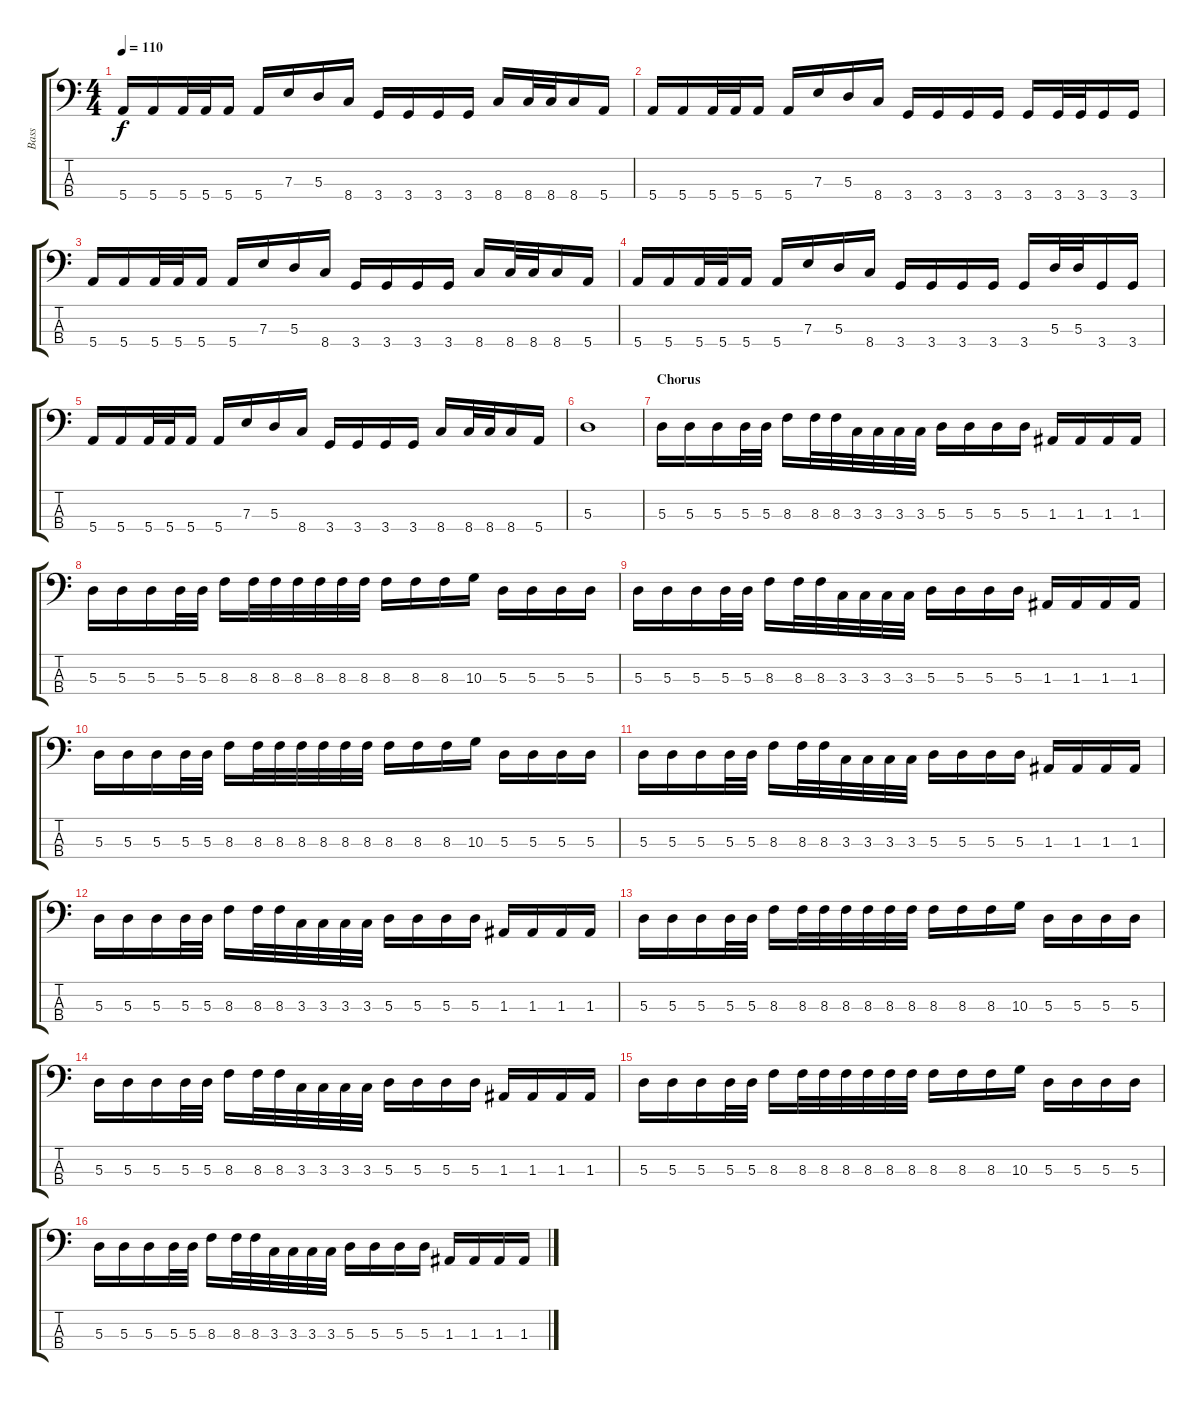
\track ("Bass" "Bass") {instrument electricbasspick}
\staff {score tabs}
\tuning (G2 D2 A1 E1) {hide}
\ts (4 4)
\tempo 110
\clef f4
\ks c
5.4.16{dy f} 5.4.16 5.4.32 5.4.32 5.4.16 5.4.16 7.3.16 5.3.16 8.4.16 3.4.16 3.4.16 3.4.16 3.4.16 8.4.16 8.4.32 8.4.32 8.4.16 5.4.16 |
5.4.16 5.4.16 5.4.32 5.4.32 5.4.16 5.4.16 7.3.16 5.3.16 8.4.16 3.4.16 3.4.16 3.4.16 3.4.16 3.4.16 3.4.32 3.4.32 3.4.16 3.4.16 |
5.4.16 5.4.16 5.4.32 5.4.32 5.4.16 5.4.16 7.3.16 5.3.16 8.4.16 3.4.16 3.4.16 3.4.16 3.4.16 8.4.16 8.4.32 8.4.32 8.4.16 5.4.16 |
5.4.16 5.4.16 5.4.32 5.4.32 5.4.16 5.4.16 7.3.16 5.3.16 8.4.16 3.4.16 3.4.16 3.4.16 3.4.16 3.4.16 5.3.32 5.3.32 3.4.16 3.4.16 |
5.4.16 5.4.16 5.4.32 5.4.32 5.4.16 5.4.16 7.3.16 5.3.16 8.4.16 3.4.16 3.4.16 3.4.16 3.4.16 8.4.16 8.4.32 8.4.32 8.4.16 5.4.16 |
5.3.1 |
\section ("" "Chorus ")
5.3.16 5.3.16 5.3.16 5.3.32 5.3.32 8.3.16 8.3.32 8.3.32 3.3.32 3.3.32 3.3.32 3.3.32 5.3.16 5.3.16 5.3.16 5.3.16 1.3.16 1.3.16 1.3.16 1.3.16 |
5.3.16 5.3.16 5.3.16 5.3.32 5.3.32 8.3.16 8.3.32 8.3.32 8.3.32 8.3.32 8.3.32 8.3.32 8.3.16 8.3.16 8.3.16 10.3.16 5.3.16 5.3.16 5.3.16 5.3.16 |
5.3.16 5.3.16 5.3.16 5.3.32 5.3.32 8.3.16 8.3.32 8.3.32 3.3.32 3.3.32 3.3.32 3.3.32 5.3.16 5.3.16 5.3.16 5.3.16 1.3.16 1.3.16 1.3.16 1.3.16 |
5.3.16 5.3.16 5.3.16 5.3.32 5.3.32 8.3.16 8.3.32 8.3.32 8.3.32 8.3.32 8.3.32 8.3.32 8.3.16 8.3.16 8.3.16 10.3.16 5.3.16 5.3.16 5.3.16 5.3.16 |
5.3.16 5.3.16 5.3.16 5.3.32 5.3.32 8.3.16 8.3.32 8.3.32 3.3.32 3.3.32 3.3.32 3.3.32 5.3.16 5.3.16 5.3.16 5.3.16 1.3.16 1.3.16 1.3.16 1.3.16 |
5.3.16 5.3.16 5.3.16 5.3.32 5.3.32 8.3.16 8.3.32 8.3.32 3.3.32 3.3.32 3.3.32 3.3.32 5.3.16 5.3.16 5.3.16 5.3.16 1.3.16 1.3.16 1.3.16 1.3.16 |
5.3.16 5.3.16 5.3.16 5.3.32 5.3.32 8.3.16 8.3.32 8.3.32 8.3.32 8.3.32 8.3.32 8.3.32 8.3.16 8.3.16 8.3.16 10.3.16 5.3.16 5.3.16 5.3.16 5.3.16 |
5.3.16 5.3.16 5.3.16 5.3.32 5.3.32 8.3.16 8.3.32 8.3.32 3.3.32 3.3.32 3.3.32 3.3.32 5.3.16 5.3.16 5.3.16 5.3.16 1.3.16 1.3.16 1.3.16 1.3.16 |
5.3.16 5.3.16 5.3.16 5.3.32 5.3.32 8.3.16 8.3.32 8.3.32 8.3.32 8.3.32 8.3.32 8.3.32 8.3.16 8.3.16 8.3.16 10.3.16 5.3.16 5.3.16 5.3.16 5.3.16 |
5.3.16 5.3.16 5.3.16 5.3.32 5.3.32 8.3.16 8.3.32 8.3.32 3.3.32 3.3.32 3.3.32 3.3.32 5.3.16 5.3.16 5.3.16 5.3.16 1.3.16 1.3.16 1.3.16 1.3.16
